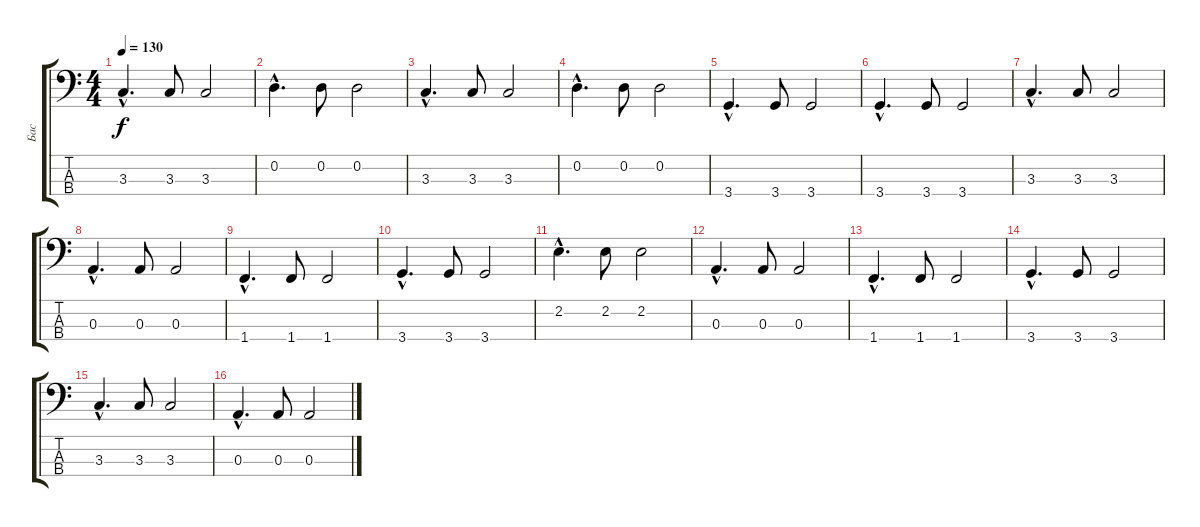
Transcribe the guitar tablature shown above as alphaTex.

\track ("Бас" "Бас") {instrument electricbasspick}
\staff {score tabs}
\tuning (G2 D2 A1 E1) {hide}
\ts (4 4)
\tempo 130
\clef f4
\ks c
3.3{hac}.4{d dy f} 3.3.8 3.3.2 |
0.2{hac}.4{d} 0.2.8 0.2.2 |
3.3{hac}.4{d} 3.3.8 3.3.2 |
0.2{hac}.4{d} 0.2.8 0.2.2 |
3.4{hac}.4{d} 3.4.8 3.4.2 |
3.4{hac}.4{d} 3.4.8 3.4.2 |
3.3{hac}.4{d} 3.3.8 3.3.2 |
0.3{hac}.4{d} 0.3.8 0.3.2 |
1.4{hac}.4{d} 1.4.8 1.4.2 |
3.4{hac}.4{d} 3.4.8 3.4.2 |
2.2{hac}.4{d} 2.2.8 2.2.2 |
0.3{hac}.4{d} 0.3.8 0.3.2 |
1.4{hac}.4{d} 1.4.8 1.4.2 |
3.4{hac}.4{d} 3.4.8 3.4.2 |
3.3{hac}.4{d} 3.3.8 3.3.2 |
0.3{hac}.4{d} 0.3.8 0.3.2
